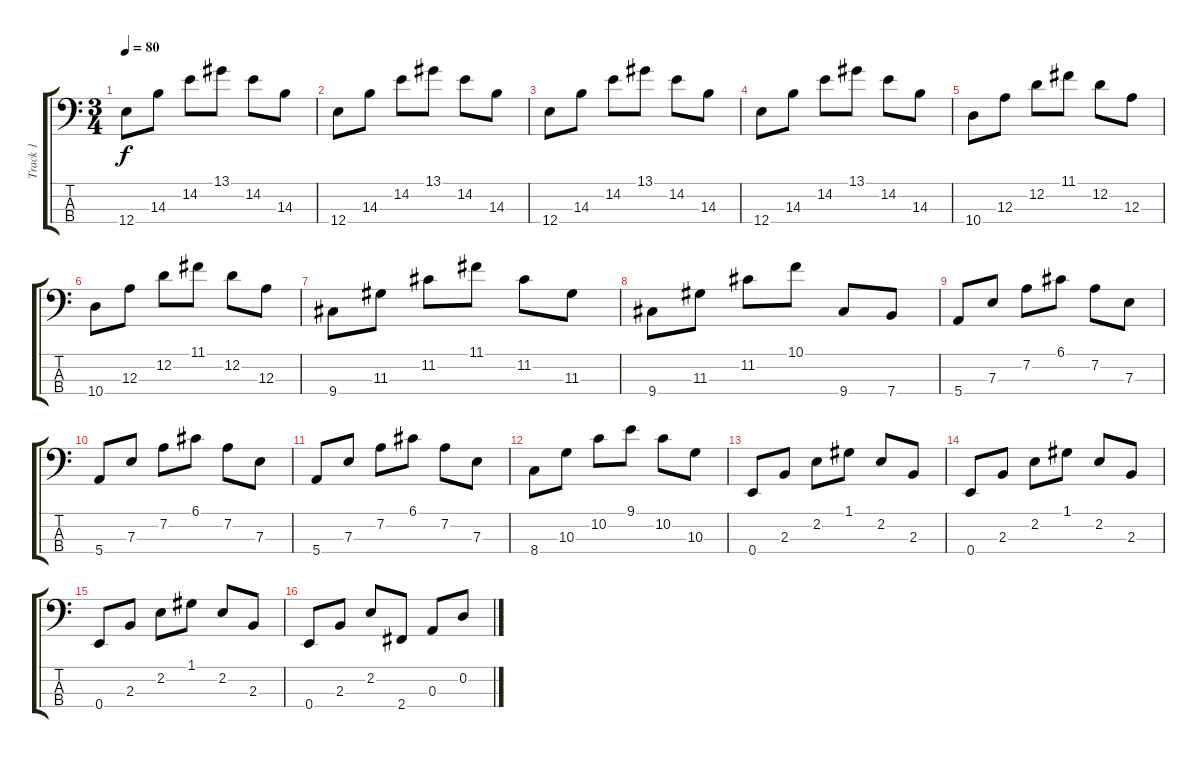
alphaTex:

\track ("Track 1" "Track 1") {instrument electricbasspick}
\staff {score tabs}
\tuning (G2 D2 A1 E1) {hide}
\ts (3 4)
\tempo 80
\clef f4
\ks c
12.4.8{dy f} 14.3.8 14.2.8 13.1.8 14.2.8 14.3.8 |
12.4.8 14.3.8 14.2.8 13.1.8 14.2.8 14.3.8 |
12.4.8 14.3.8 14.2.8 13.1.8 14.2.8 14.3.8 |
12.4.8 14.3.8 14.2.8 13.1.8 14.2.8 14.3.8 |
10.4.8 12.3.8 12.2.8 11.1.8 12.2.8 12.3.8 |
10.4.8 12.3.8 12.2.8 11.1.8 12.2.8 12.3.8 |
9.4.8 11.3.8 11.2.8 11.1.8 11.2.8 11.3.8 |
9.4.8 11.3.8 11.2.8 10.1.8 9.4.8 7.4.8 |
5.4.8 7.3.8 7.2.8 6.1.8 7.2.8 7.3.8 |
5.4.8 7.3.8 7.2.8 6.1.8 7.2.8 7.3.8 |
5.4.8 7.3.8 7.2.8 6.1.8 7.2.8 7.3.8 |
8.4.8 10.3.8 10.2.8 9.1.8 10.2.8 10.3.8 |
0.4.8 2.3.8 2.2.8 1.1.8 2.2.8 2.3.8 |
0.4.8 2.3.8 2.2.8 1.1.8 2.2.8 2.3.8 |
0.4.8 2.3.8 2.2.8 1.1.8 2.2.8 2.3.8 |
0.4.8 2.3.8 2.2.8 2.4.8 0.3.8 0.2.8
